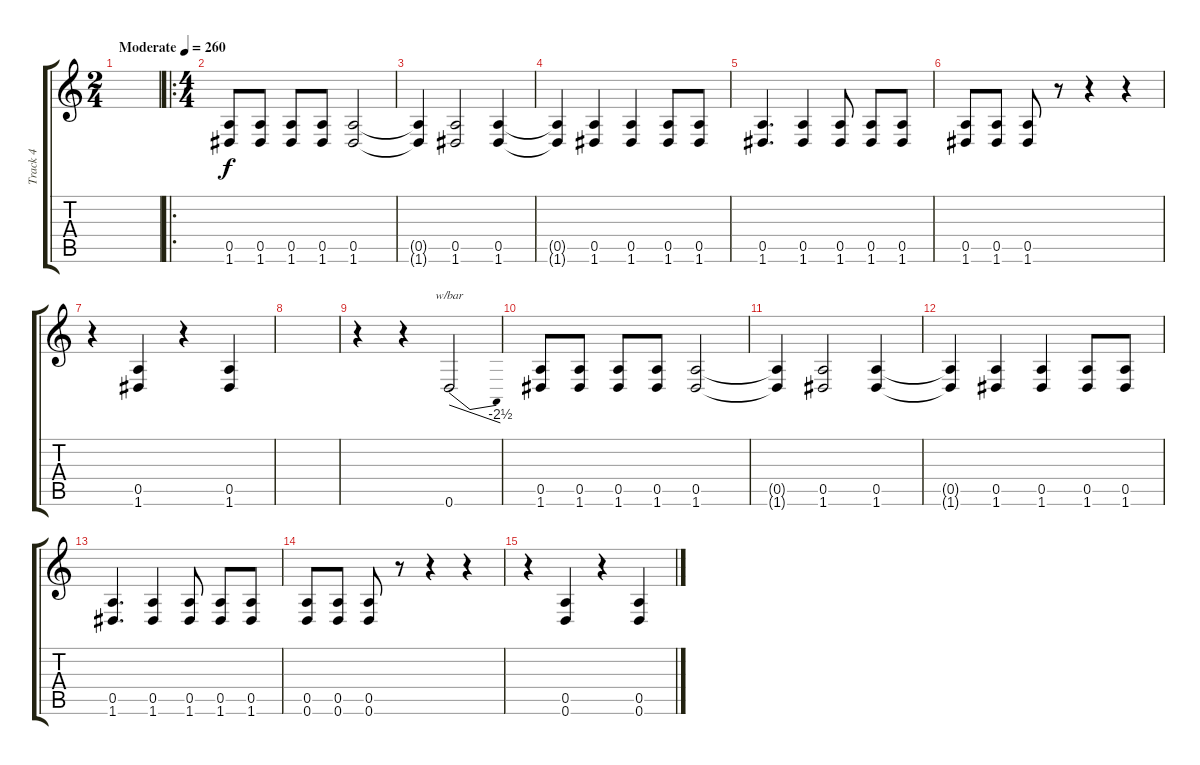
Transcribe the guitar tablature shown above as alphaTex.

\track ("Track 4" "Track 4") {instrument slapbass1}
\staff {score tabs}
\tuning (E4 B3 G3 D3 A2 D2) {hide}
\ts (2 4)
\tempo (260 "Moderate")
\clef g2
\ks c
|
\ro
\ts (4 4)
(0.5 1.6).8 (0.5 1.6).8 (0.5 1.6).8 (0.5 1.6).8 (0.5 1.6).2 |
(0.5{t} 1.6{t}).4 (0.5 1.6).2 (0.5 1.6).4 |
(0.5{t} 1.6{t}).4 (0.5 1.6).4 (0.5 1.6).4 (0.5 1.6).8 (0.5 1.6).8 |
(0.5 1.6).4{d} (0.5 1.6).4 (0.5 1.6).8 (0.5 1.6).8 (0.5 1.6).8 |
(0.5 1.6).8 (0.5 1.6).8 (0.5 1.6).8 r.8 r.4 r.4 |
r.4 (0.5 1.6).4 r.4 (0.5 1.6).4 |
|
r.4 r.4 0.6.2{tbe (dive default 0 0 60 -10)} |
(0.5 1.6).8 (0.5 1.6).8 (0.5 1.6).8 (0.5 1.6).8 (0.5 1.6).2 |
(0.5{t} 1.6{t}).4 (0.5 1.6).2 (0.5 1.6).4 |
(0.5{t} 1.6{t}).4 (0.5 1.6).4 (0.5 1.6).4 (0.5 1.6).8 (0.5 1.6).8 |
(0.5 1.6).4{d} (0.5 1.6).4 (0.5 1.6).8 (0.5 1.6).8 (0.5 1.6).8 |
(0.5 0.6).8 (0.5 0.6).8 (0.5 0.6).8 r.8 r.4 r.4 |
r.4 (0.5 0.6).4 r.4 (0.5 0.6).4
